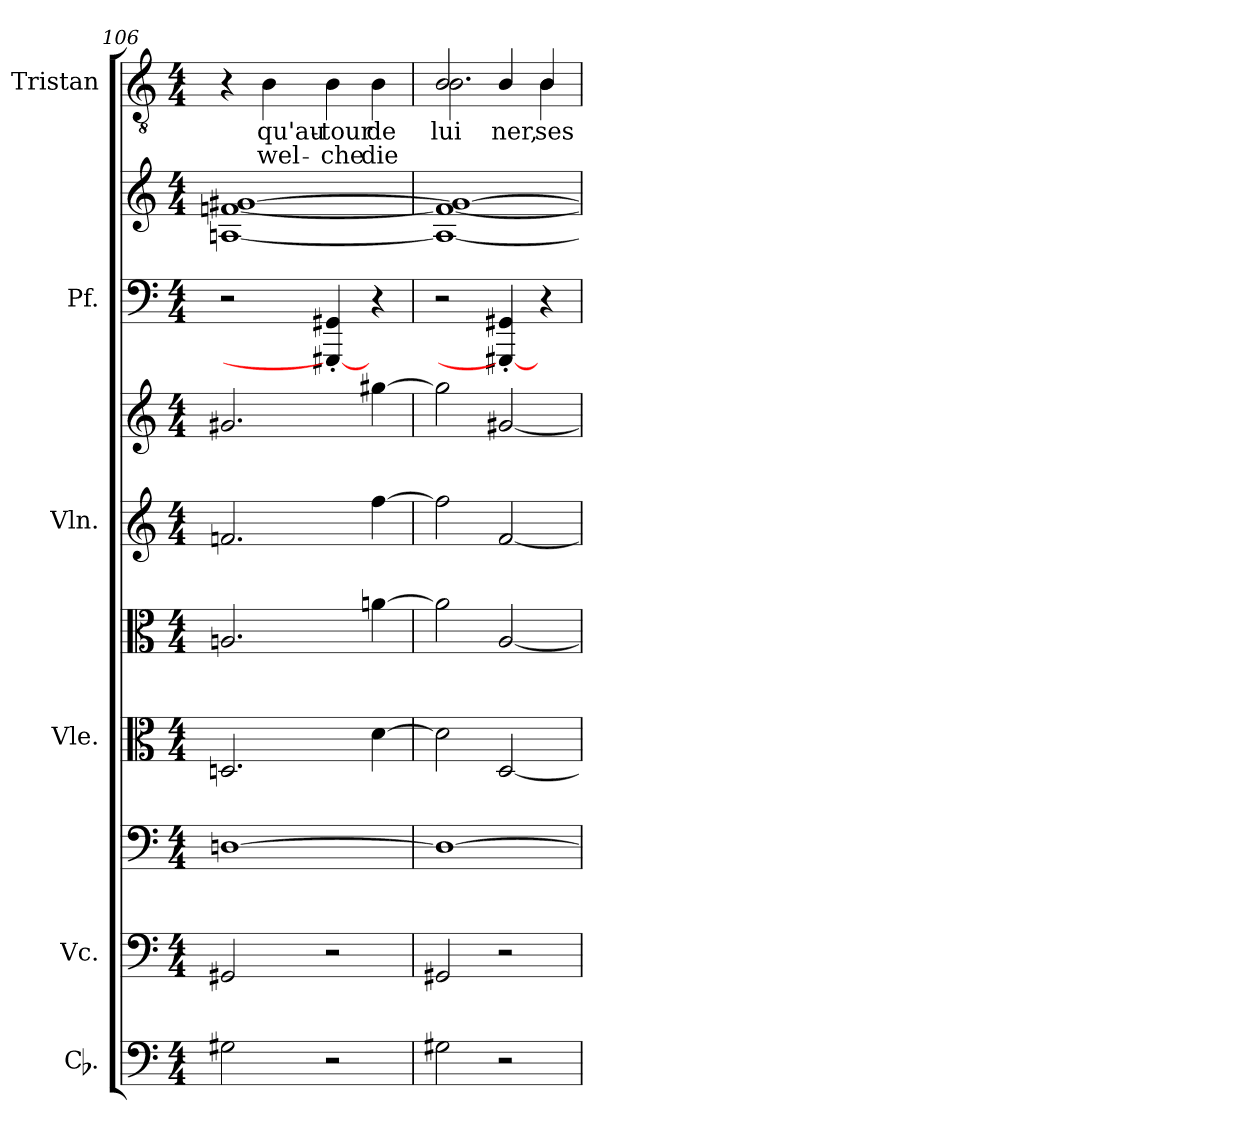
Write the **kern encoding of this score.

**kern	**kern	**kern	**kern	**kern	**kern	**kern	**kern	**kern	**kern	**text	**text
*part6	*part5	*part5	*part4	*part4	*part3	*part3	*part2	*part2	*part1	*part1	*part1
*staff10	*staff9	*staff8	*staff7	*staff6	*staff5	*staff4	*staff3	*staff2	*staff1	*staff1	*staff1
*I"Cb.	*I"Vc.	*	*I"Vle.	*	*I"Vln.	*	*I"Pf.	*	*I"Tristan	*	*
*	*I'Vc.	*	*	*	*	*	*	*	*I'T.	*	*
*clefF4	*clefF4	*clefF4	*clefC3	*clefC3	*clefG2	*clefG2	*clefF4	*clefG2	*clefGv2	*	*
*ITrd7c12	*	*	*	*	*	*	*	*	*ITrd7c12	*	*
*k[]	*k[]	*k[]	*k[]	*k[]	*k[]	*k[]	*k[]	*k[]	*k[]	*	*
*C:	*C:	*C:	*C:	*C:	*C:	*C:	*C:	*C:	*C:	*	*
*M4/4	*M4/4	*M4/4	*M4/4	*M4/4	*M4/4	*M4/4	*M4/4	*M4/4	*M4/4	*	*
=106	=106	=106	=106	=106	=106	=106	=106	=106	=106	=106	=106
2GG#Xi\	2GG#Xi/	[>1Dni	2.Dni/	2.Ani/	2.fni/	2.g#Xi/	2r	[<1Ani [<1fni [>1g#Xi	4r	.	.
!	!	!	!	!	!	!	!	!	!	!LO:LY:b:color=#000000	!LO:LY:b:color=#000000
.	.	.	.	.	.	.	.	.	4BBi\	qu'au-	wel-
!	!	!	!	!	!	!	!	!	!	!LO:LY:b:color=#000000	!LO:LY:b:color=#000000
2r	2r	.	.	.	.	.	4GGG#Xi/_<' 4GG#Xi'	.	4BBi\	-tour	-che
!	!	!	!	!	!	!	!	!	!	!LO:LY:b:color=#000000	!LO:LY:b:color=#000000
.	.	.	[>4di\	[>4ani\	[>4ffi\	[>4gg#Xi\	4r	.	4BBi\	de	die
=107	=107	=107	=107	=107	=107	=107	=107	=107	=107	=107	=107
!	!	!	!	!	!	!	!	!	!	!LO:LY:b:color=#000000	!
*	*	*	*	*	*	*	*	*	*^	*	*
!	!	!	!	!	!	!	!	!	!	!	!LO:LY:b:color=#000000	!
2GG#Xi\	2GG#Xi/	1Di_>	2di\]	2ai\]	2ffi\]	2gg#i\]	2r	1Ai_< 1fi_< 1g#i_>	2BBi/	2.BBi\	lui	.
!	!	!	!	!	!	!	!	!	!	!	!LO:LY:b:color=#000000	!
2r	2r	.	[<2Di/	[<2Ai/	[<2fi/	[<2g#Xi/	4GGG#Xi/_<' 4GG#Xi'	.	4BBi/	.	-ner,	.
!	!	!	!	!	!	!	!	!	!	!	!LO:LY:b:color=#000000	!
!	!	!	!	!	!	!	!	!	!	!	!LO:LY:b:color=#000000	!
.	.	.	.	.	.	.	4r	.	4BBi/	4BBi\	ses	.
*	*	*	*	*	*	*	*	*	*v	*v	*	*
=	=	=	=	=	=	=	=	=	=	=	=
*-	*-	*-	*-	*-	*-	*-	*-	*-	*-	*-	*-
